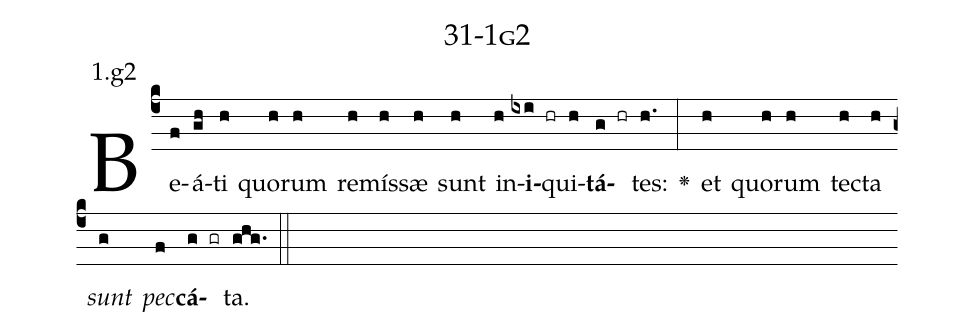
name: 31-1g2;
annotation: 1.g2;
%%
(c4)Be(f)á(gh)ti(h) quo(h)rum(h) re(h)mís(h)sæ(h) sunt(h) in(h)<b>i</b>(ixi hr)qui(h)<b>tá</b>(g hr)tes:(h.) <v>\greheightstar</v>(:) et(h) quo(h)rum(h) tec(h)ta(h) <i>sunt</i>(g) <i>pec</i>(f)<b>cá</b>(g gr)ta.(ghg.) (::)


%E(h) u(h) o(g) u(f) a(g) e.(ghg.) (::)
